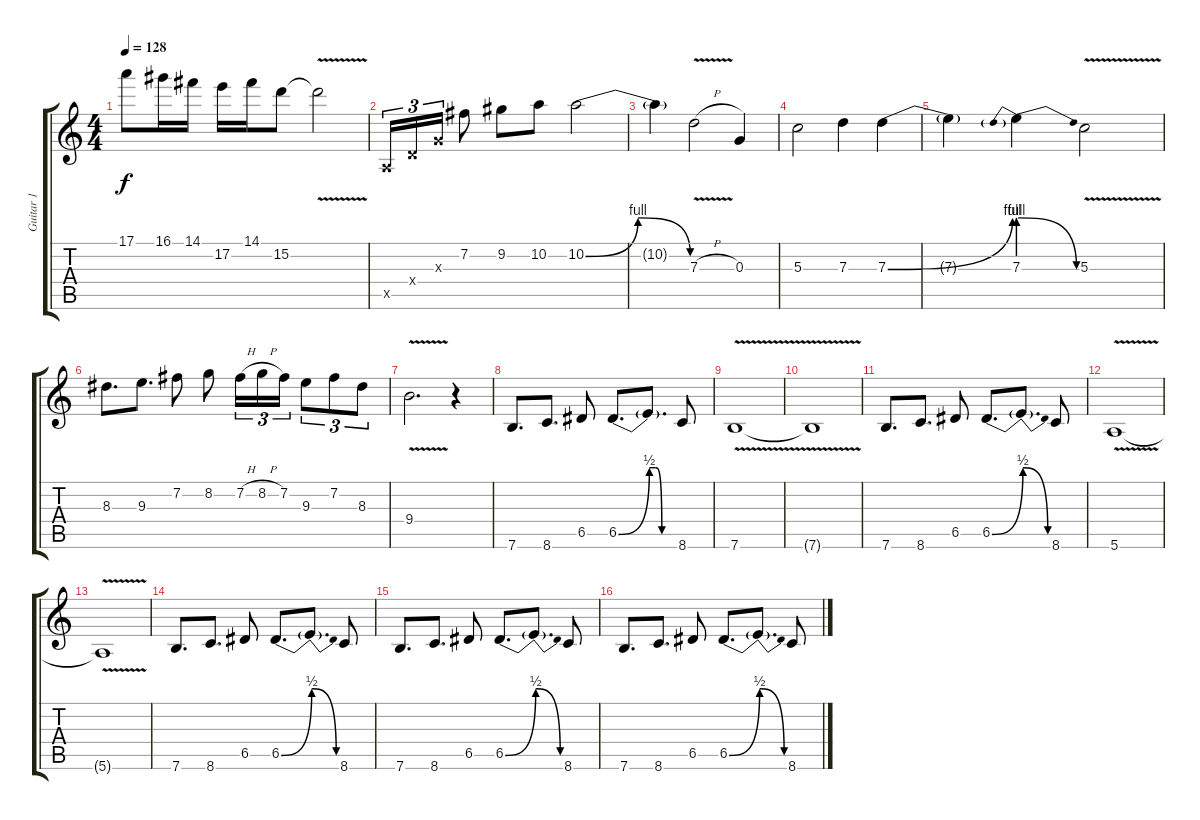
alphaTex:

\track ("Guitar 1" "Guitar 1") {instrument overdrivenguitar}
\staff {score tabs}
\tuning (E4 B3 G3 D3 A2 E2) {hide}
\ts (4 4)
\tempo 128
\clef g2
\ks c
17.1.8{dy f} 16.1.16 14.1.16 17.2.16 14.1.16 15.2.8 15.2{v t}.2 |
0.5{x}.16{tu (3 2)} 0.4{x}.16{tu (3 2)} 0.3{x}.16{tu (3 2)} 7.2.8 9.2.8 10.2.8 10.2{be (bendrelease 0 0 6 4 15 4 60 0)}.2 |
10.2{t}.4 7.3{v h}.2 0.3.4 |
5.3.2 7.3.4 7.3{be (bend 0 0 60 4)}.4 |
7.3{t}.4 7.3{be (prebendrelease 0 4 60 0)}.4 5.3{v}.2 |
8.3.8{d} 9.3.8{d} 7.2.8 8.2.8 7.2{h}.16{tu (3 2)} 8.2{h}.16{tu (3 2)} 7.2.16{tu (3 2)} 9.3.8{tu (3 2)} 7.2.8{tu (3 2)} 8.3.8{tu (3 2)} |
9.4{v}.2{d} r.4 |
7.6.8{d} 8.6.8{d} 6.5.8 6.5{be (bend 0 0 60 2)}.8{d} 6.5{be (custom 0 2 15 2 30 0 60 0) t}.8{d} 8.6.8 |
7.6{v}.1 |
7.6{t}.1 |
7.6.8{d} 8.6.8{d} 6.5.8 6.5{be (bend 0 0 60 2)}.8{d} 6.5{be (release 0 2 60 0) t}.8{d} 8.6.8 |
5.6{v}.1 |
5.6{t}.1 |
7.6.8{d} 8.6.8{d} 6.5.8 6.5{be (bend 0 0 60 2)}.8{d} 6.5{be (release 0 2 60 0) t}.8{d} 8.6.8 |
7.6.8{d} 8.6.8{d} 6.5.8 6.5{be (bend 0 0 60 2)}.8{d} 6.5{be (release 0 2 60 0) t}.8{d} 8.6.8 |
7.6.8{d} 8.6.8{d} 6.5.8 6.5{be (bend 0 0 60 2)}.8{d} 6.5{be (release 0 2 60 0) t}.8{d} 8.6.8
